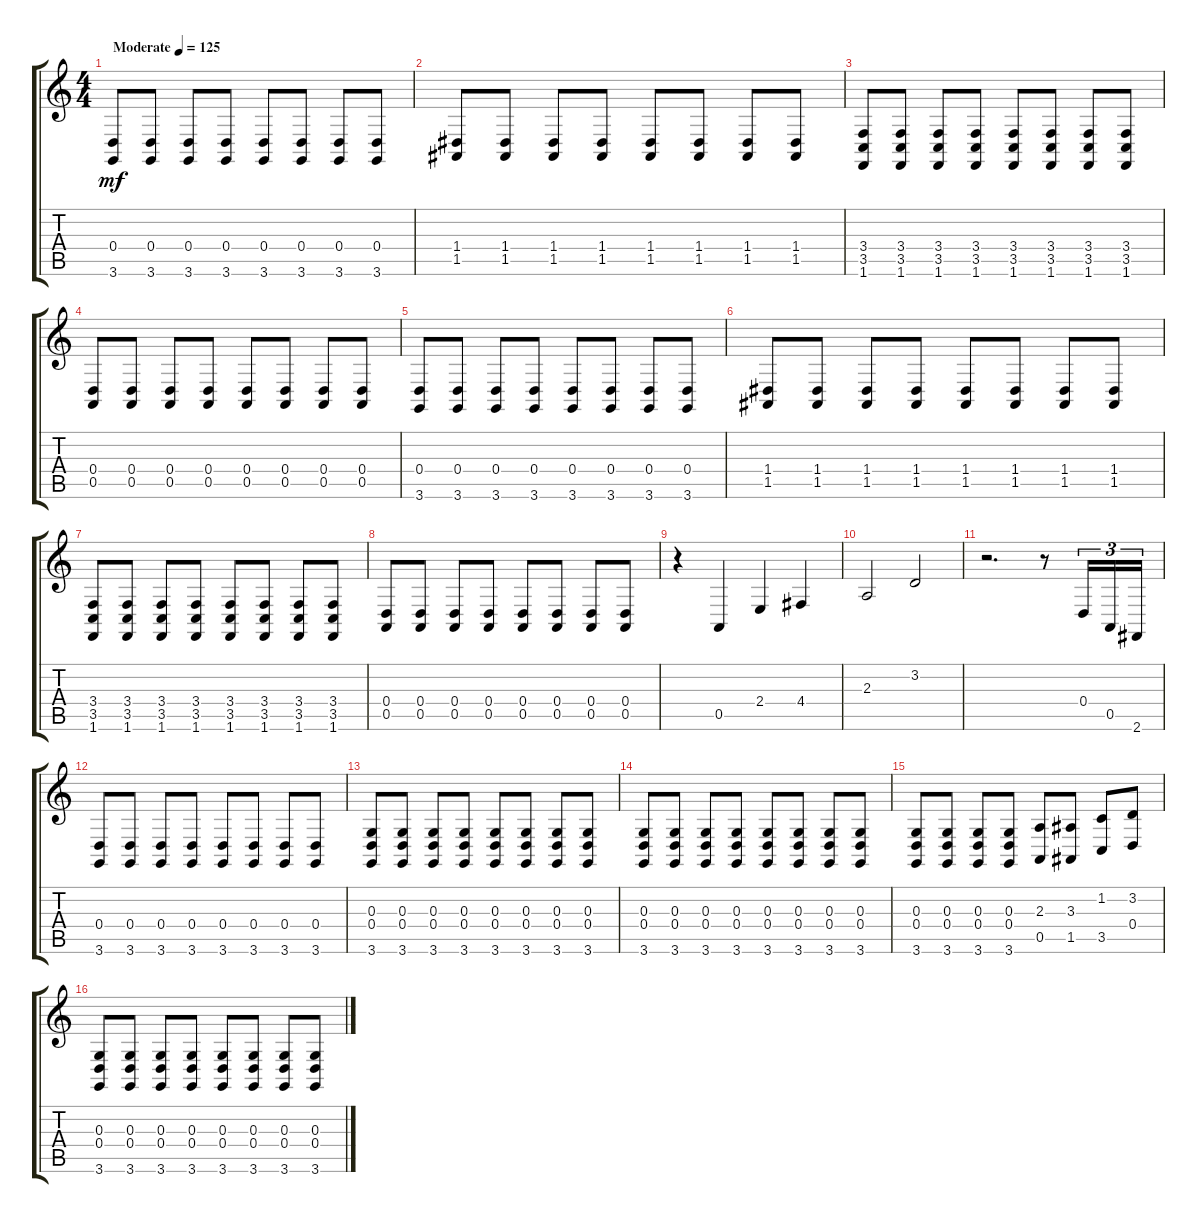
\track "" {instrument acousticgrandpiano}
\staff {score tabs}
\tuning (E4 B3 G3 D3 A2 E2) {hide}
\ts (4 4)
\tempo (125 "Moderate")
\clef g2
\ks c
(0.4 3.6).8{dy mf instrument acousticgrandpiano} (0.4 3.6).8 (0.4 3.6).8 (0.4 3.6).8 (0.4 3.6).8 (0.4 3.6).8 (0.4 3.6).8 (0.4 3.6).8 |
(1.4 1.5).8 (1.4 1.5).8 (1.4 1.5).8 (1.4 1.5).8 (1.4 1.5).8 (1.4 1.5).8 (1.4 1.5).8 (1.4 1.5).8 |
(3.4 3.5 1.6).8 (3.4 3.5 1.6).8 (3.4 3.5 1.6).8 (3.4 3.5 1.6).8 (3.4 3.5 1.6).8 (3.4 3.5 1.6).8 (3.4 3.5 1.6).8 (3.4 3.5 1.6).8 |
(0.4 0.5).8 (0.4 0.5).8 (0.4 0.5).8 (0.4 0.5).8 (0.4 0.5).8 (0.4 0.5).8 (0.4 0.5).8 (0.4 0.5).8 |
(0.4 3.6).8 (0.4 3.6).8 (0.4 3.6).8 (0.4 3.6).8 (0.4 3.6).8 (0.4 3.6).8 (0.4 3.6).8 (0.4 3.6).8 |
(1.4 1.5).8 (1.4 1.5).8 (1.4 1.5).8 (1.4 1.5).8 (1.4 1.5).8 (1.4 1.5).8 (1.4 1.5).8 (1.4 1.5).8 |
(3.4 3.5 1.6).8 (3.4 3.5 1.6).8 (3.4 3.5 1.6).8 (3.4 3.5 1.6).8 (3.4 3.5 1.6).8 (3.4 3.5 1.6).8 (3.4 3.5 1.6).8 (3.4 3.5 1.6).8 |
(0.4 0.5).8 (0.4 0.5).8 (0.4 0.5).8 (0.4 0.5).8 (0.4 0.5).8 (0.4 0.5).8 (0.4 0.5).8 (0.4 0.5).8 |
r.4 0.5.4 2.4.4 4.4.4 |
2.3.2 3.2.2 |
r.2{d} r.8 0.4.16{tu (3 2)} 0.5.16{tu (3 2)} 2.6.16{tu (3 2)} |
(0.4 3.6).8 (0.4 3.6).8 (0.4 3.6).8 (0.4 3.6).8 (0.4 3.6).8 (0.4 3.6).8 (0.4 3.6).8 (0.4 3.6).8 |
(0.3 0.4 3.6).8 (0.3 0.4 3.6).8 (0.3 0.4 3.6).8 (0.3 0.4 3.6).8 (0.3 0.4 3.6).8 (0.3 0.4 3.6).8 (0.3 0.4 3.6).8 (0.3 0.4 3.6).8 |
(0.3 0.4 3.6).8 (0.3 0.4 3.6).8 (0.3 0.4 3.6).8 (0.3 0.4 3.6).8 (0.3 0.4 3.6).8 (0.3 0.4 3.6).8 (0.3 0.4 3.6).8 (0.3 0.4 3.6).8 |
(0.3 0.4 3.6).8 (0.3 0.4 3.6).8 (0.3 0.4 3.6).8 (0.3 0.4 3.6).8 (2.3 0.5).8 (3.3 1.5).8 (1.2 3.5).8 (3.2 0.4).8 |
(0.3 0.4 3.6).8 (0.3 0.4 3.6).8 (0.3 0.4 3.6).8 (0.3 0.4 3.6).8 (0.3 0.4 3.6).8 (0.3 0.4 3.6).8 (0.3 0.4 3.6).8 (0.3 0.4 3.6).8
